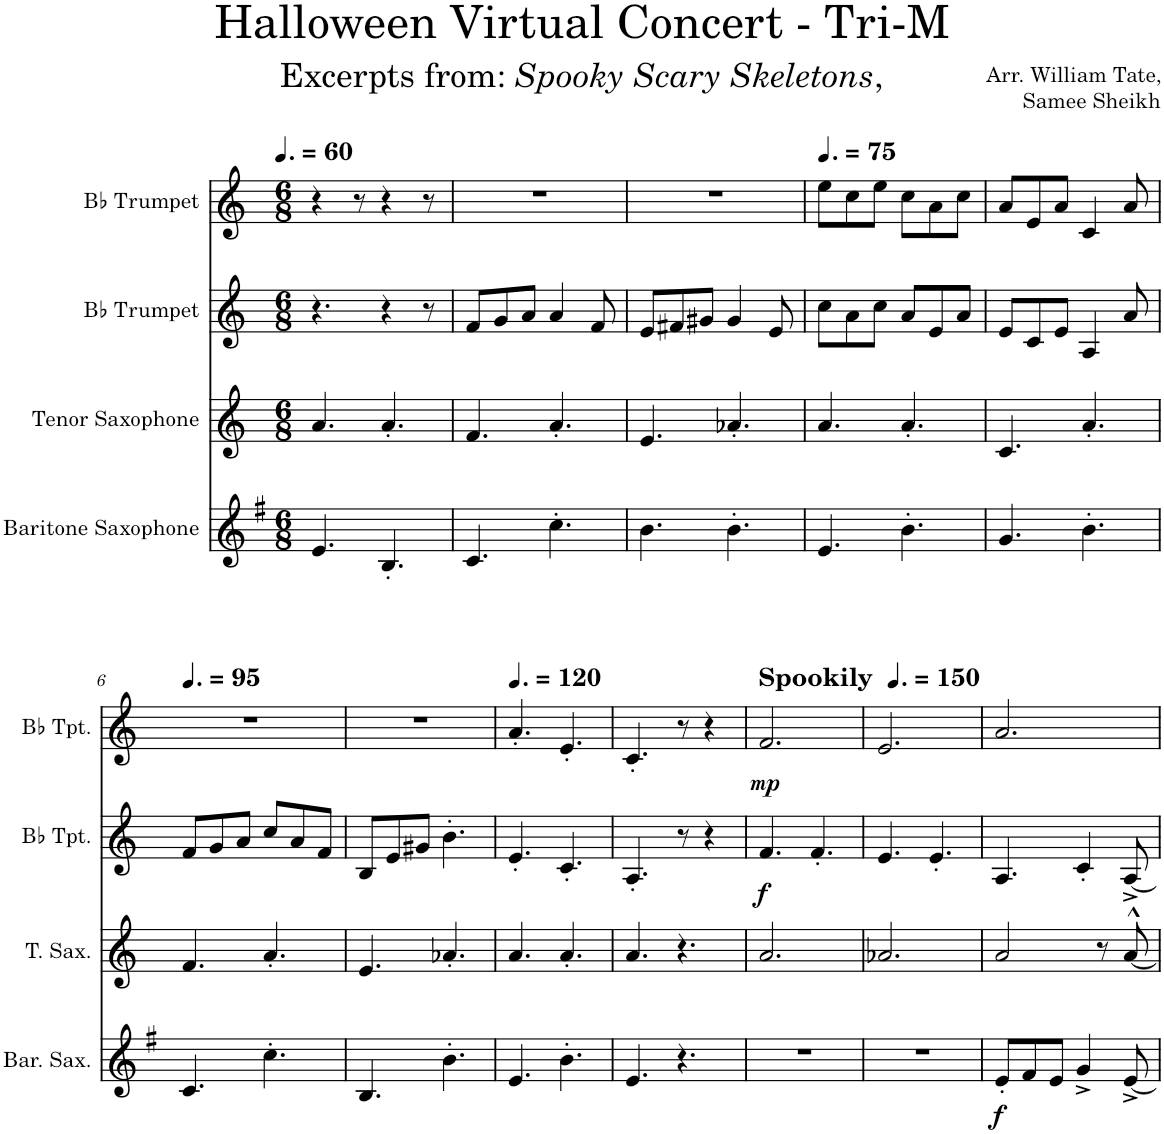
**kern	**dynam	**kern	**kern	**dynam	**kern	**dynam
*part4	*part4	*part3	*part2	*part2	*part1	*part1
*staff4	*staff4	*staff3	*staff2	*staff2	*staff1	*staff1
*I"Baritone Saxophone	*	*I"Tenor Saxophone	*I"Bb Trumpet	*	*I"Bb Trumpet	*
*I'Bar. Sax.	*	*I'T. Sax.	*I'Bb Tpt.	*	*I'Bb Tpt.	*
*clefG2	*	*clefG2	*clefG2	*	*clefG2	*
*Trd12c21	*	*Trd8c14	*Trd1c2	*	*Trd1c2	*
*k[f#]	*	*k[]	*k[]	*	*k[]	*
*M6/8	*	*M6/8	*M6/8	*	*M6/8	*
*MM90	*	*MM90	*MM90	*	*MM90	*
=1	=1	=1	=1	=1	=1	=1
4.e/	.	4.a/	4.r	.	4r	.
.	.	.	.	.	8r	.
4.B'/	.	4.a'/	4r	.	4r	.
.	.	.	8r	.	8r	.
=2	=2	=2	=2	=2	=2	=2
4.c/	.	4.f/	8f/L	.	2.r	.
.	.	.	8g/	.	.	.
.	.	.	8a/J	.	.	.
4.cc'\	.	4.a'/	4a/	.	.	.
.	.	.	8f/	.	.	.
=3	=3	=3	=3	=3	=3	=3
4.b\	.	4.e/	8e/L	.	2.r	.
.	.	.	8f#X/	.	.	.
.	.	.	8g#X/J	.	.	.
4.b'\	.	4.a-X'/	4g#/	.	.	.
.	.	.	8e/	.	.	.
=4	=4	=4	=4	=4	=4	=4
*	*	*	*	*	*MM113	*
4.e/	.	4.a/	8cc\L	.	8ee\L	.
.	.	.	8a\	.	8cc\	.
.	.	.	8cc\J	.	8ee\J	.
4.b'\	.	4.a'/	8a/L	.	8cc\L	.
.	.	.	8e/	.	8a\	.
.	.	.	8a/J	.	8cc\J	.
=5	=5	=5	=5	=5	=5	=5
4.g/	.	4.c/	8e/L	.	8a/L	.
.	.	.	8c/	.	8e/	.
.	.	.	8e/J	.	8a/J	.
4.b'\	.	4.a'/	4A/	.	4c/	.
.	.	.	8a/	.	8a/	.
!!LO:LB:g=z
=6	=6	=6	=6	=6	=6	=6
*	*	*	*	*	*MM143	*
4.c/	.	4.f/	8f/L	.	2.r	.
.	.	.	8g/	.	.	.
.	.	.	8a/J	.	.	.
4.cc'\	.	4.a'/	8cc/L	.	.	.
.	.	.	8a/	.	.	.
.	.	.	8f/J	.	.	.
=7	=7	=7	=7	=7	=7	=7
4.B/	.	4.e/	8B/L	.	2.r	.
.	.	.	8e/	.	.	.
.	.	.	8g#X/J	.	.	.
4.b'\	.	4.a-X'/	4.b'\	.	.	.
=8	=8	=8	=8	=8	=8	=8
*	*	*	*	*	*MM180	*
4.e/	.	4.a/	4.e'/	.	4.a'/	.
4.b'\	.	4.a'/	4.c'/	.	4.e'/	.
=9	=9	=9	=9	=9	=9	=9
4.e/	.	4.a/	4.A'/	.	4.c'/	.
4.r	.	4.r	8r	.	8r	.
.	.	.	4r	.	4r	.
=10	=10	=10	=10	=10	=10	=10
*	*	*	*	*	*MM225	*
!	!	!	!	!	!LO:TX:a:B:t=Spookily	!
!	!	!	!	!LO:DY:b	!	!LO:DY:b
2.r	.	2.a/	4.f/	f	2.f/	mp
.	.	.	4.f'/	.	.	.
=11	=11	=11	=11	=11	=11	=11
2.r	.	2.a-X/	4.e/	.	2.e/	.
.	.	.	4.e'/	.	.	.
=12	=12	=12	=12	=12	=12	=12
!	!LO:DY:b	!	!	!	!	!
8e'/L	f	2a/	4.A/	.	2.a/	.
8f#/	.	.	.	.	.	.
8e/J	.	.	.	.	.	.
4g^/	.	.	4c'/	.	.	.
.	.	8r	.	.	.	.
[8e^/	.	[8a^^/	[8A^/	.	.	.
=	=	=	=	=	=	=
*-	*-	*-	*-	*-	*-	*-
